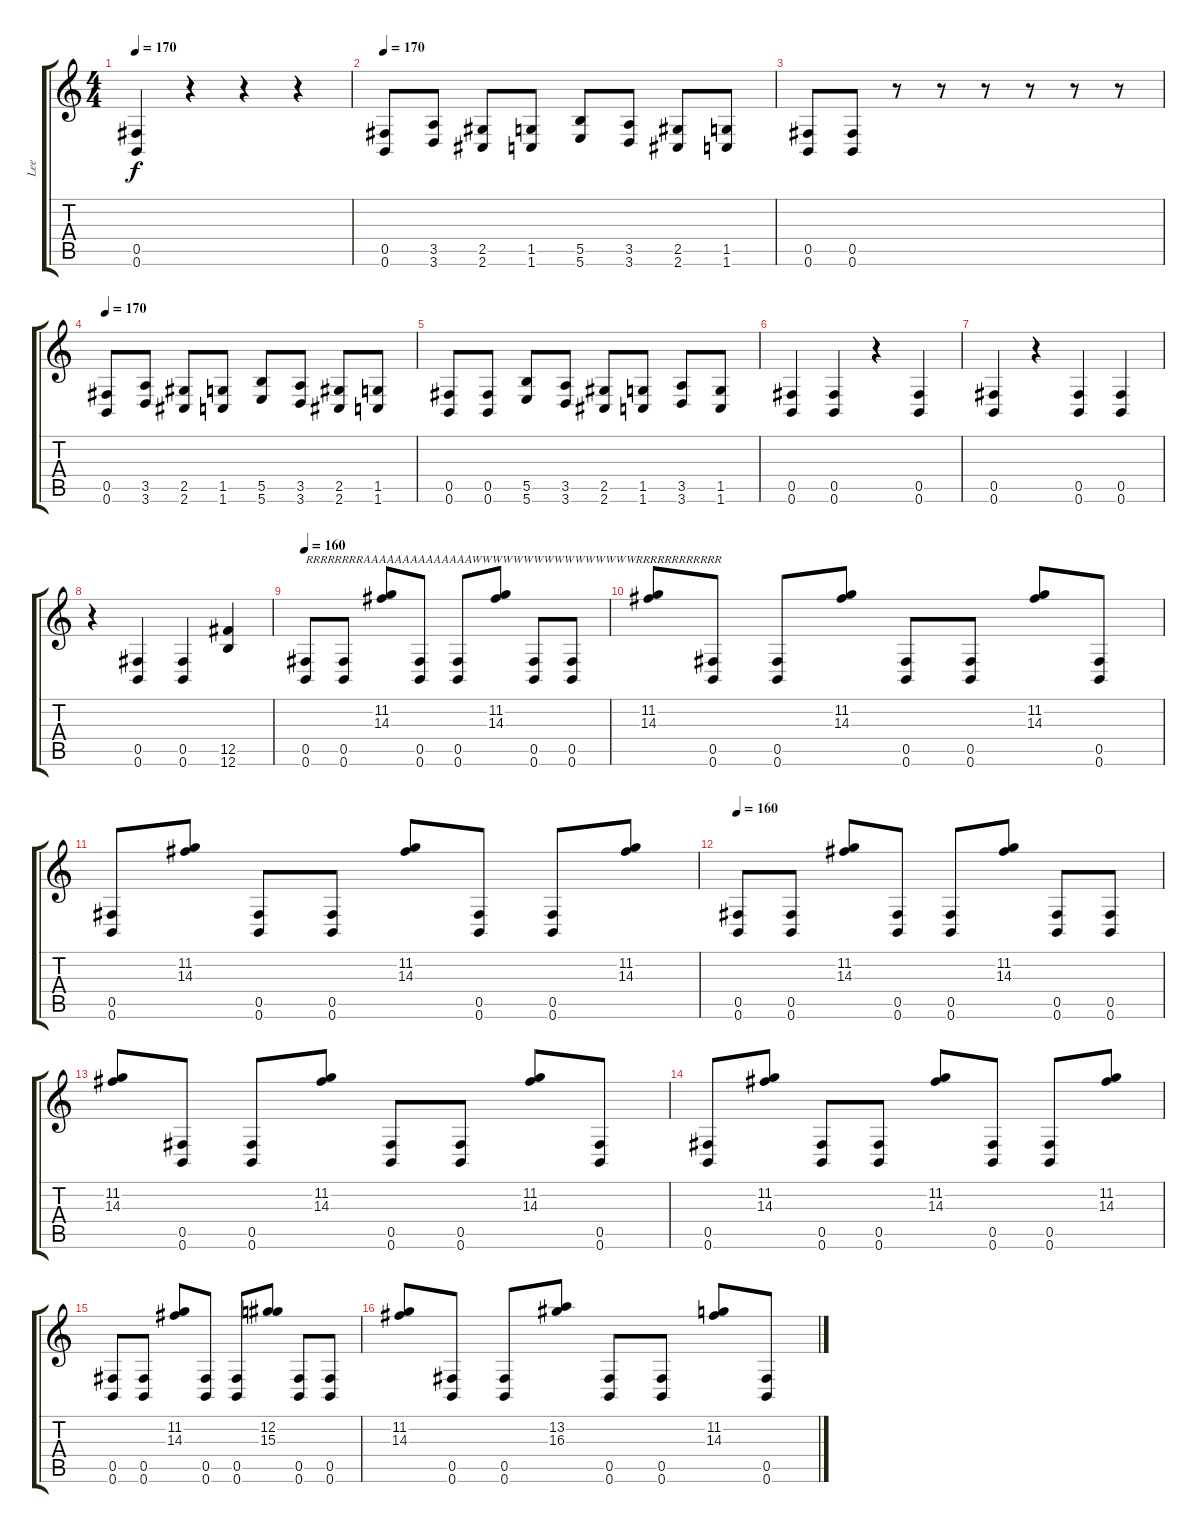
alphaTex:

\track ("Lee" "Lee") {instrument distortionguitar}
\staff {score tabs}
\tuning (Db4 Ab3 E3 B2 Gb2 B1) {hide}
\ts (4 4)
\tempo 170
\clef g2
\ks c
(0.5 0.6).4{dy f} r.4 r.4 r.4 |
\tempo 170
(0.5 0.6).8 (3.5 3.6).8 (2.5 2.6).8 (1.5 1.6).8 (5.5 5.6).8 (3.5 3.6).8 (2.5 2.6).8 (1.5 1.6).8 |
(0.5 0.6).8 (0.5 0.6).8 r.8 r.8 r.8 r.8 r.8 r.8 |
\tempo 170
(0.5 0.6).8 (3.5 3.6).8 (2.5 2.6).8 (1.5 1.6).8 (5.5 5.6).8 (3.5 3.6).8 (2.5 2.6).8 (1.5 1.6).8 |
(0.5 0.6).8 (0.5 0.6).8 (5.5 5.6).8 (3.5 3.6).8 (2.5 2.6).8 (1.5 1.6).8 (3.5 3.6).8 (1.5 1.6).8 |
(0.5 0.6).4 (0.5 0.6).4 r.4 (0.5 0.6).4 |
(0.5 0.6).4 r.4 (0.5 0.6).4 (0.5 0.6).4 |
r.4 (0.5 0.6).4 (0.5 0.6).4 (12.5 12.6).4 |
\tempo 160
(0.5 0.6).8{txt "RRRRRRRRAAAAAAAAAAAAAAWWWWWWWWWWWWWWWWRRRRRRRRRRRR"} (0.5 0.6).8 (11.2 14.3).8 (0.5 0.6).8 (0.5 0.6).8 (11.2 14.3).8 (0.5 0.6).8 (0.5 0.6).8 |
(11.2 14.3).8 (0.5 0.6).8 (0.5 0.6).8 (11.2 14.3).8 (0.5 0.6).8 (0.5 0.6).8 (11.2 14.3).8 (0.5 0.6).8 |
(0.5 0.6).8 (11.2 14.3).8 (0.5 0.6).8 (0.5 0.6).8 (11.2 14.3).8 (0.5 0.6).8 (0.5 0.6).8 (11.2 14.3).8 |
\tempo 160
(0.5 0.6).8 (0.5 0.6).8 (11.2 14.3).8 (0.5 0.6).8 (0.5 0.6).8 (11.2 14.3).8 (0.5 0.6).8 (0.5 0.6).8 |
(11.2 14.3).8 (0.5 0.6).8 (0.5 0.6).8 (11.2 14.3).8 (0.5 0.6).8 (0.5 0.6).8 (11.2 14.3).8 (0.5 0.6).8 |
(0.5 0.6).8 (11.2 14.3).8 (0.5 0.6).8 (0.5 0.6).8 (11.2 14.3).8 (0.5 0.6).8 (0.5 0.6).8 (11.2 14.3).8 |
(0.5 0.6).8 (0.5 0.6).8 (11.2 14.3).8 (0.5 0.6).8 (0.5 0.6).8 (12.2 15.3).8 (0.5 0.6).8 (0.5 0.6).8 |
(11.2 14.3).8 (0.5 0.6).8 (0.5 0.6).8 (13.2 16.3).8 (0.5 0.6).8 (0.5 0.6).8 (11.2 14.3).8 (0.5 0.6).8
